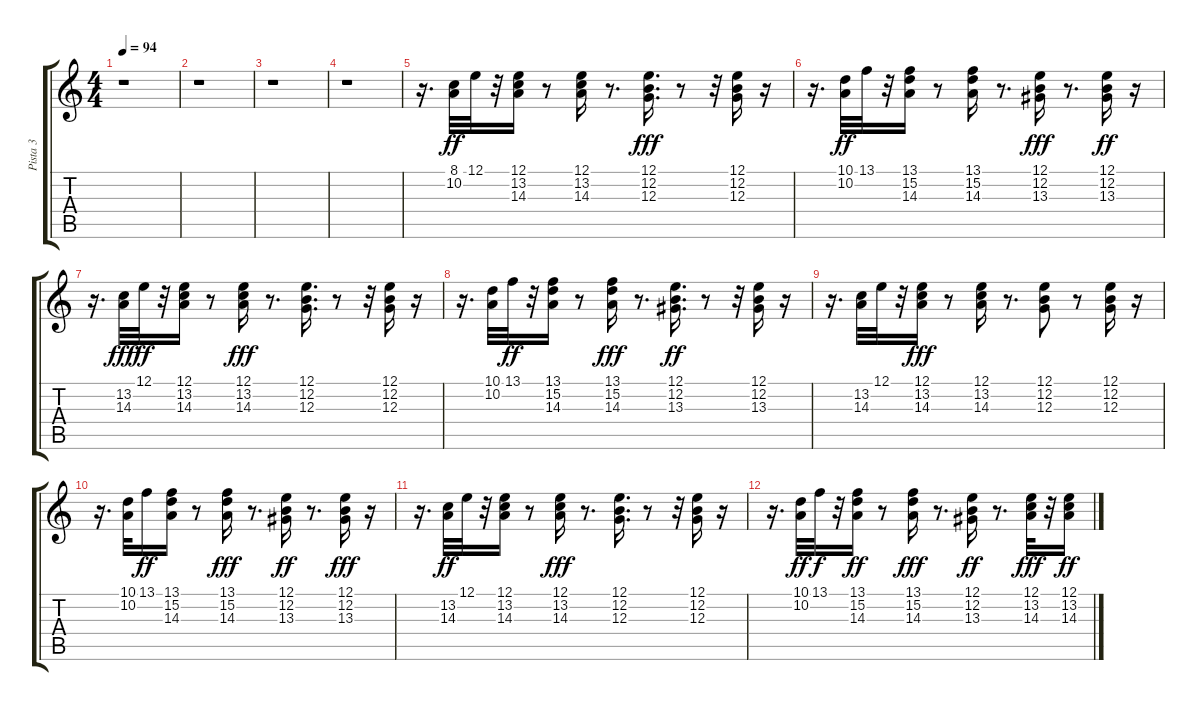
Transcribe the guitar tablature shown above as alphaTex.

\track ("Pista 3" "Pista 3") {instrument drawbarorgan}
\staff {score tabs}
\tuning (E4 B3 G3 D3 A2 E2) {hide}
\ts (4 4)
\tempo 94
\clef g2
\ks c
r.1{dy ff} |
r.1 |
r.1 |
r.1 |
r.16{d} (8.1 10.2).32 12.1.32 r.32 (12.1 13.2 14.3).16 r.8 (12.1 13.2 14.3).16 r.8{d} (12.1 12.2 12.3).16{d dy fff} r.8 r.32 (12.1 12.2 12.3).16 r.16 |
r.16{d} (10.1 10.2).32{dy ff} 13.1.32 r.32 (13.1 15.2 14.3).16 r.8 (13.1 15.2 14.3).16 r.8{d} (12.1 12.2 13.3).16{dy fff} r.8{d} (12.1 12.2 13.3).16{dy ff} r.16 |
r.16{d} (13.2 14.3).32{dy fff} 12.1.32{dy ff} r.32 (12.1 13.2 14.3).16 r.8 (12.1 13.2 14.3).16{dy fff} r.8{d} (12.1 12.2 12.3).16{d} r.8 r.32 (12.1 12.2 12.3).16 r.16 |
r.16{d} (10.1 10.2).32 13.1.32{dy ff} r.32 (13.1 15.2 14.3).16 r.8 (13.1 15.2 14.3).16{dy fff} r.8{d} (12.1 12.2 13.3).16{d dy ff} r.8 r.32 (12.1 12.2 13.3).16 r.16 |
r.16{d} (13.2 14.3).32 12.1.32 r.32 (12.1 13.2 14.3).16{dy fff} r.8 (12.1 13.2 14.3).16 r.8{d} (12.1 12.2 12.3).8 r.8 (12.1 12.2 12.3).16 r.16 |
r.16{d} (10.1 10.2).32 13.1.16{dy ff} (13.1 15.2 14.3).16 r.8 (13.1 15.2 14.3).16{dy fff} r.8{d} (12.1 12.2 13.3).16{dy ff} r.8{d} (12.1 12.2 13.3).16{dy fff} r.16 |
r.16{d} (13.2 14.3).32{dy ff} 12.1.32 r.32 (12.1 13.2 14.3).16 r.8 (12.1 13.2 14.3).16{dy fff} r.8{d} (12.1 12.2 12.3).16{d} r.8 r.32 (12.1 12.2 12.3).16 r.16 |
r.16{d} (10.1 10.2).32{dy ff} 13.1.32{dy f} r.32 (13.1 15.2 14.3).16{dy ff} r.8 (13.1 15.2 14.3).16{dy fff} r.8{d} (12.1 12.2 13.3).16{dy ff} r.8{d} (12.1 13.2 14.3).32{dy fff} r.32 (12.1 13.2 14.3).16{dy ff}
